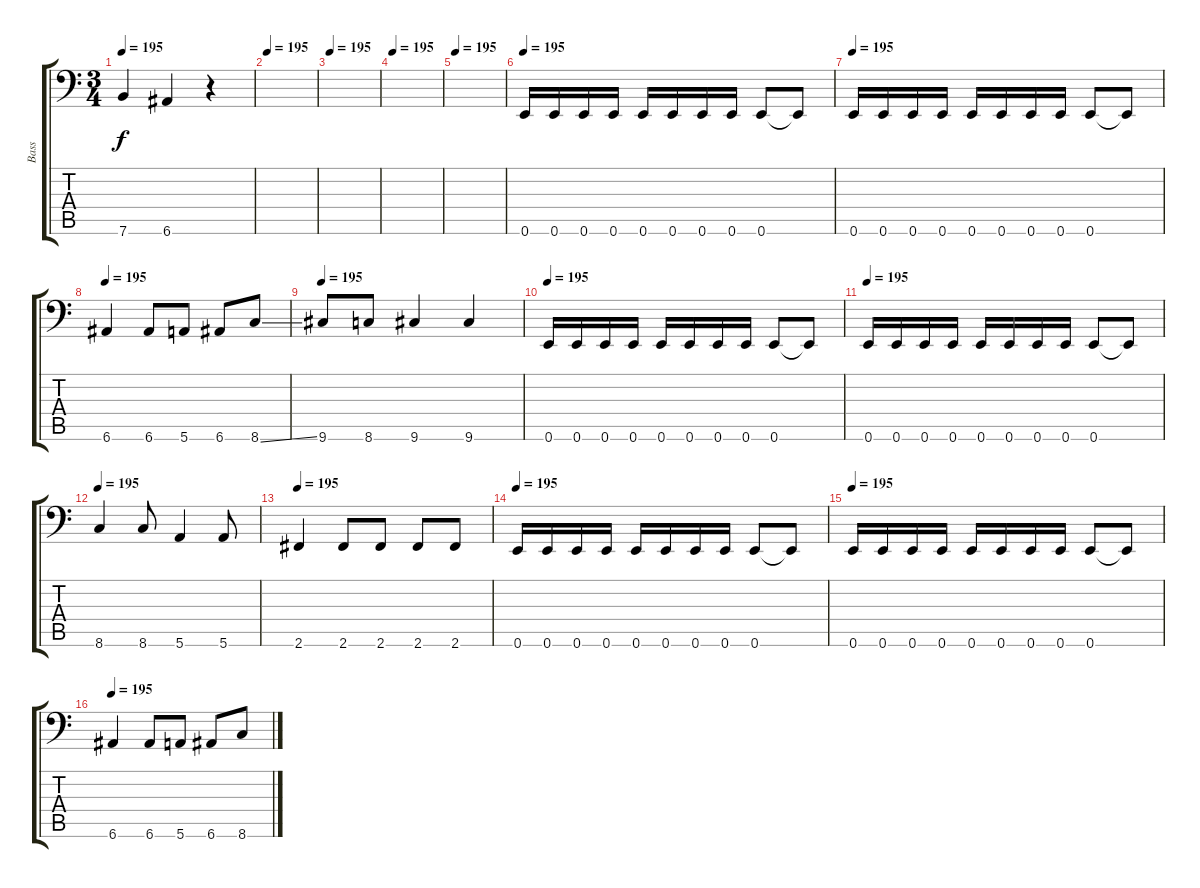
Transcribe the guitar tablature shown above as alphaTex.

\track ("Bass" "Bass") {instrument electricbassfinger}
\staff {score tabs}
\tuning (E3 B2 G2 D2 A1 E1) {hide}
\ts (3 4)
\tempo 195
\clef f4
\ks c
7.6.4{dy f} 6.6.4 r.4 |
\tempo 195
|
\tempo 195
|
\tempo 195
|
\tempo 195
|
\tempo 195
0.6.16 0.6.16 0.6.16 0.6.16 0.6.16 0.6.16 0.6.16 0.6.16 0.6.8 0.6{t}.8 |
\tempo 195
0.6.16 0.6.16 0.6.16 0.6.16 0.6.16 0.6.16 0.6.16 0.6.16 0.6.8 0.6{t}.8 |
\tempo 195
6.6.4 6.6.8 5.6.8 6.6.8 8.6{ss}.8 |
\tempo 195
9.6.8 8.6.8 9.6.4 9.6.4 |
\tempo 195
0.6.16 0.6.16 0.6.16 0.6.16 0.6.16 0.6.16 0.6.16 0.6.16 0.6.8 0.6{t}.8 |
\tempo 195
0.6.16 0.6.16 0.6.16 0.6.16 0.6.16 0.6.16 0.6.16 0.6.16 0.6.8 0.6{t}.8 |
\tempo 195
8.6.4 8.6.8 5.6.4 5.6.8 |
\tempo 195
2.6.4 2.6.8 2.6.8 2.6.8 2.6.8 |
\tempo 195
0.6.16 0.6.16 0.6.16 0.6.16 0.6.16 0.6.16 0.6.16 0.6.16 0.6.8 0.6{t}.8 |
\tempo 195
0.6.16 0.6.16 0.6.16 0.6.16 0.6.16 0.6.16 0.6.16 0.6.16 0.6.8 0.6{t}.8 |
\tempo 195
6.6.4 6.6.8 5.6.8 6.6.8 8.6{ss}.8
